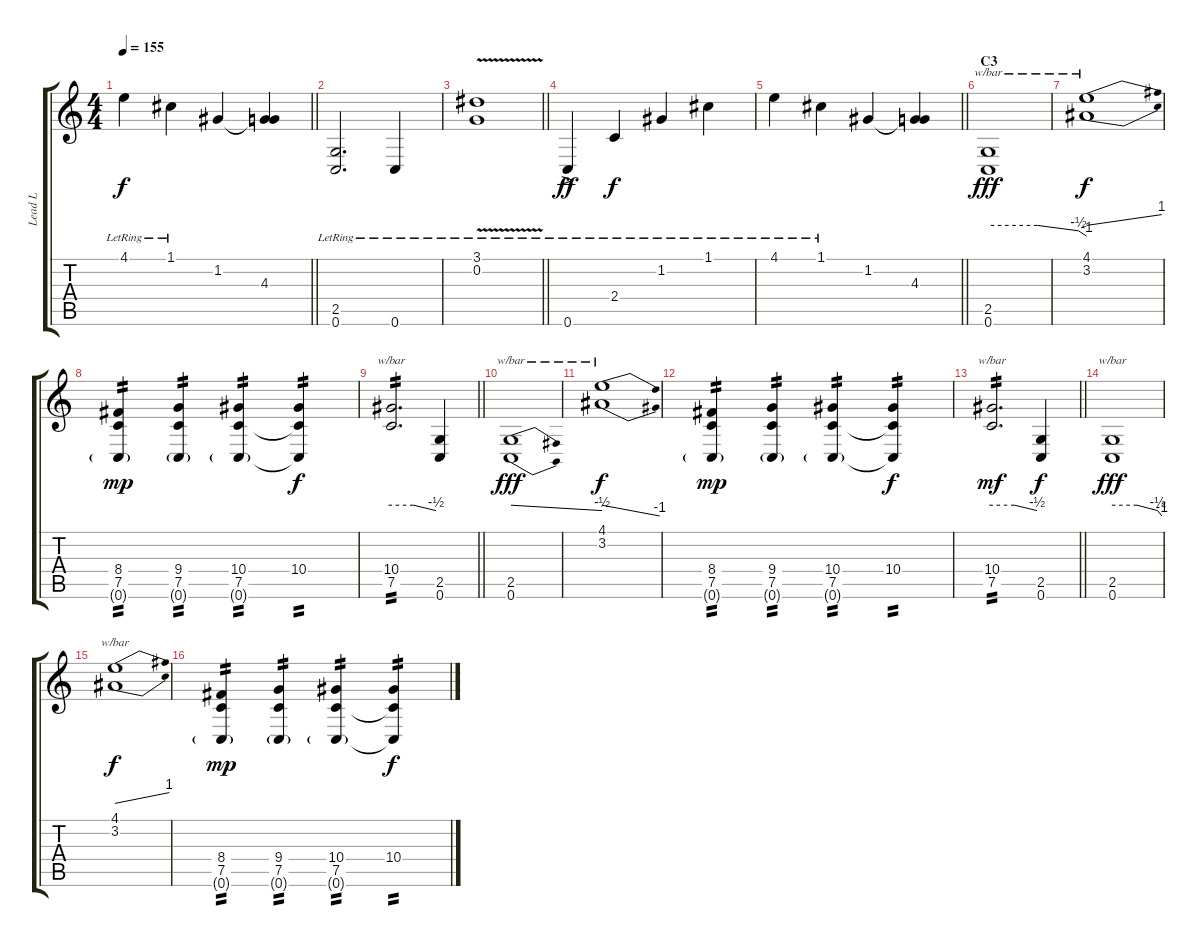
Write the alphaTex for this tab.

\track ("Lead L" "Lead L") {instrument overdrivenguitar}
\staff {score tabs}
\tuning (C4 G3 Eb3 Bb2 F2 C2) {hide}
\ts (4 4)
\tempo 155
\clef g2
\barLineRight lightlight
\ks c
4.1{lr}.4{dy f} 1.1{lr}.4 1.2.4 (1.2{t} 4.3).4 |
\section ("" "")
(2.5{lr} 0.6{lr}).2{d} 0.6{lr}.4 |
\barLineRight lightlight
(3.1{v lr} 0.2{lr}).1 |
0.6{ac lr}.4{dy ff} 2.4{lr}.4{dy f} 1.2{lr}.4 1.1{lr}.4 |
\barLineRight lightlight
4.1{lr}.4 1.1{lr}.4 1.2.4 (1.2{t} 4.3).4 |
\section ("" "C3")
(2.5 0.6).1{tbe (custom default 0 0 30 0 55 -2 60 -4) dy fff} |
(4.1 3.2).1{tbe (dive default 0 0 60 4) dy f} |
(8.4 7.5 0.6{g}).4{tp 2 dy mp} (9.4 7.5 0.6{g}).4{tp 2} (10.4 7.5 0.6{g}).4{tp 2} (10.4 7.5{t} 0.6{t}).4{tp 2 dy f} |
\barLineRight lightlight
(10.4 7.5).2{d tbe (custom default 0 0 30 0 60 -2) tp 2} (2.5 0.6).4 |
\section ("" "")
(2.5 0.6).1{tbe (dive default 0 0 60 -2) dy fff} |
(4.1 3.2).1{tbe (dive default 0 0 60 -4) dy f} |
(8.4 7.5 0.6{g}).4{tp 2 dy mp} (9.4 7.5 0.6{g}).4{tp 2} (10.4 7.5 0.6{g}).4{tp 2} (10.4 7.5{t} 0.6{t}).4{tp 2 dy f} |
\barLineRight lightlight
(10.4 7.5).2{d tbe (custom default 0 0 30 0 60 -2) tp 2 dy mf} (2.5 0.6).4{dy f} |
\section ("" "")
(2.5 0.6).1{tbe (custom default 0 0 30 0 55 -2 60 -4) dy fff} |
(4.1 3.2).1{tbe (dive default 0 0 60 4) dy f} |
(8.4 7.5 0.6{g}).4{tp 2 dy mp} (9.4 7.5 0.6{g}).4{tp 2} (10.4 7.5 0.6{g}).4{tp 2} (10.4 7.5{t} 0.6{t}).4{tp 2 dy f}
